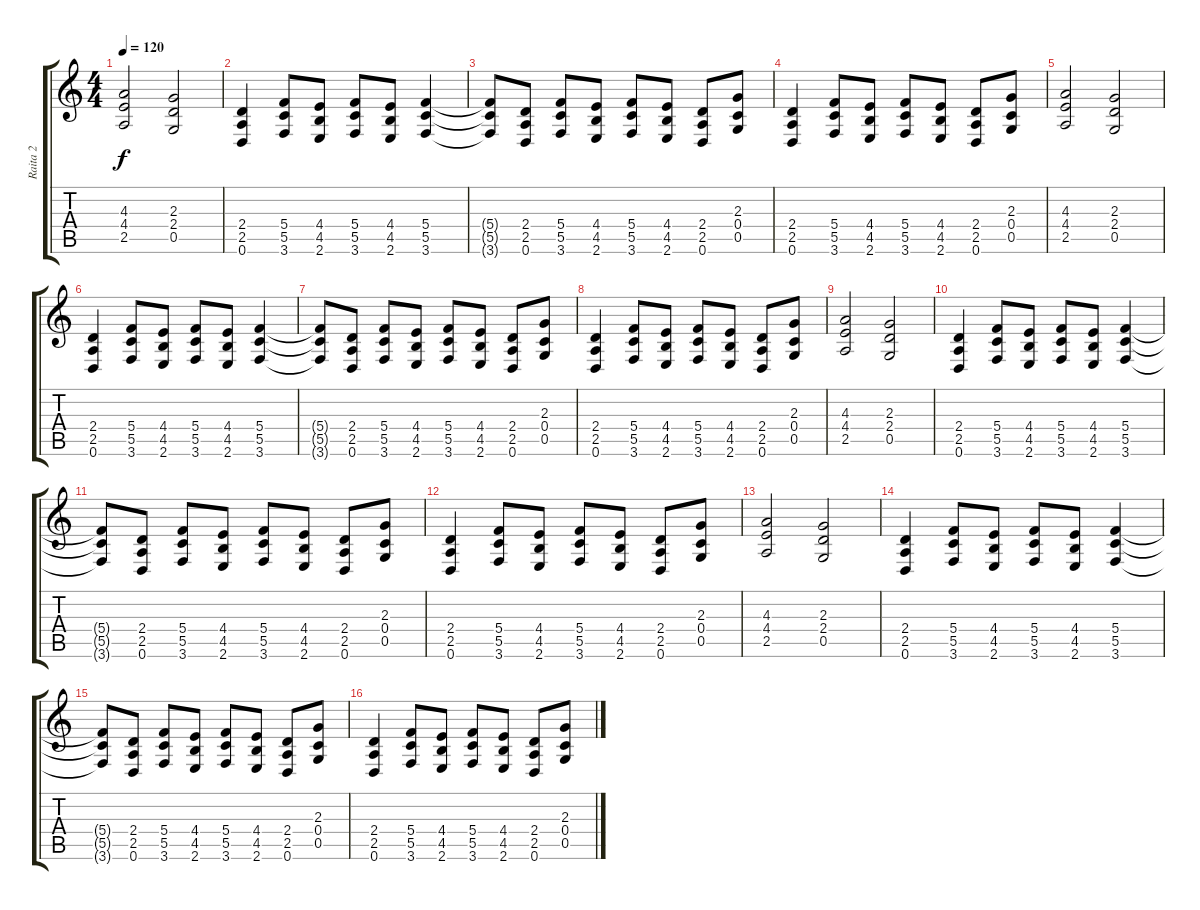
\track ("Raita 2" "Raita 2") {instrument overdrivenguitar}
\staff {score tabs}
\tuning (D4 A3 F3 C3 G2 D2) {hide}
\ts (4 4)
\tempo 120
\clef g2
\ks c
(4.3 4.4 2.5).2{dy f} (2.3 2.4 0.5).2 |
(2.4 2.5 0.6).4 (5.4 5.5 3.6).8 (4.4 4.5 2.6).8 (5.4 5.5 3.6).8 (4.4 4.5 2.6).8 (5.4 5.5 3.6).4 |
(5.4{t} 5.5{t} 3.6{t}).8 (2.4 2.5 0.6).8 (5.4 5.5 3.6).8 (4.4 4.5 2.6).8 (5.4 5.5 3.6).8 (4.4 4.5 2.6).8 (2.4 2.5 0.6).8 (2.3 0.4 0.5).8 |
(2.4 2.5 0.6).4 (5.4 5.5 3.6).8 (4.4 4.5 2.6).8 (5.4 5.5 3.6).8 (4.4 4.5 2.6).8 (2.4 2.5 0.6).8 (2.3 0.4 0.5).8 |
(4.3 4.4 2.5).2 (2.3 2.4 0.5).2 |
(2.4 2.5 0.6).4 (5.4 5.5 3.6).8 (4.4 4.5 2.6).8 (5.4 5.5 3.6).8 (4.4 4.5 2.6).8 (5.4 5.5 3.6).4 |
(5.4{t} 5.5{t} 3.6{t}).8 (2.4 2.5 0.6).8 (5.4 5.5 3.6).8 (4.4 4.5 2.6).8 (5.4 5.5 3.6).8 (4.4 4.5 2.6).8 (2.4 2.5 0.6).8 (2.3 0.4 0.5).8 |
(2.4 2.5 0.6).4 (5.4 5.5 3.6).8 (4.4 4.5 2.6).8 (5.4 5.5 3.6).8 (4.4 4.5 2.6).8 (2.4 2.5 0.6).8 (2.3 0.4 0.5).8 |
(4.3 4.4 2.5).2 (2.3 2.4 0.5).2 |
(2.4 2.5 0.6).4 (5.4 5.5 3.6).8 (4.4 4.5 2.6).8 (5.4 5.5 3.6).8 (4.4 4.5 2.6).8 (5.4 5.5 3.6).4 |
(5.4{t} 5.5{t} 3.6{t}).8 (2.4 2.5 0.6).8 (5.4 5.5 3.6).8 (4.4 4.5 2.6).8 (5.4 5.5 3.6).8 (4.4 4.5 2.6).8 (2.4 2.5 0.6).8 (2.3 0.4 0.5).8 |
(2.4 2.5 0.6).4 (5.4 5.5 3.6).8 (4.4 4.5 2.6).8 (5.4 5.5 3.6).8 (4.4 4.5 2.6).8 (2.4 2.5 0.6).8 (2.3 0.4 0.5).8 |
(4.3 4.4 2.5).2 (2.3 2.4 0.5).2 |
(2.4 2.5 0.6).4 (5.4 5.5 3.6).8 (4.4 4.5 2.6).8 (5.4 5.5 3.6).8 (4.4 4.5 2.6).8 (5.4 5.5 3.6).4 |
(5.4{t} 5.5{t} 3.6{t}).8 (2.4 2.5 0.6).8 (5.4 5.5 3.6).8 (4.4 4.5 2.6).8 (5.4 5.5 3.6).8 (4.4 4.5 2.6).8 (2.4 2.5 0.6).8 (2.3 0.4 0.5).8 |
(2.4 2.5 0.6).4 (5.4 5.5 3.6).8 (4.4 4.5 2.6).8 (5.4 5.5 3.6).8 (4.4 4.5 2.6).8 (2.4 2.5 0.6).8 (2.3 0.4 0.5).8
